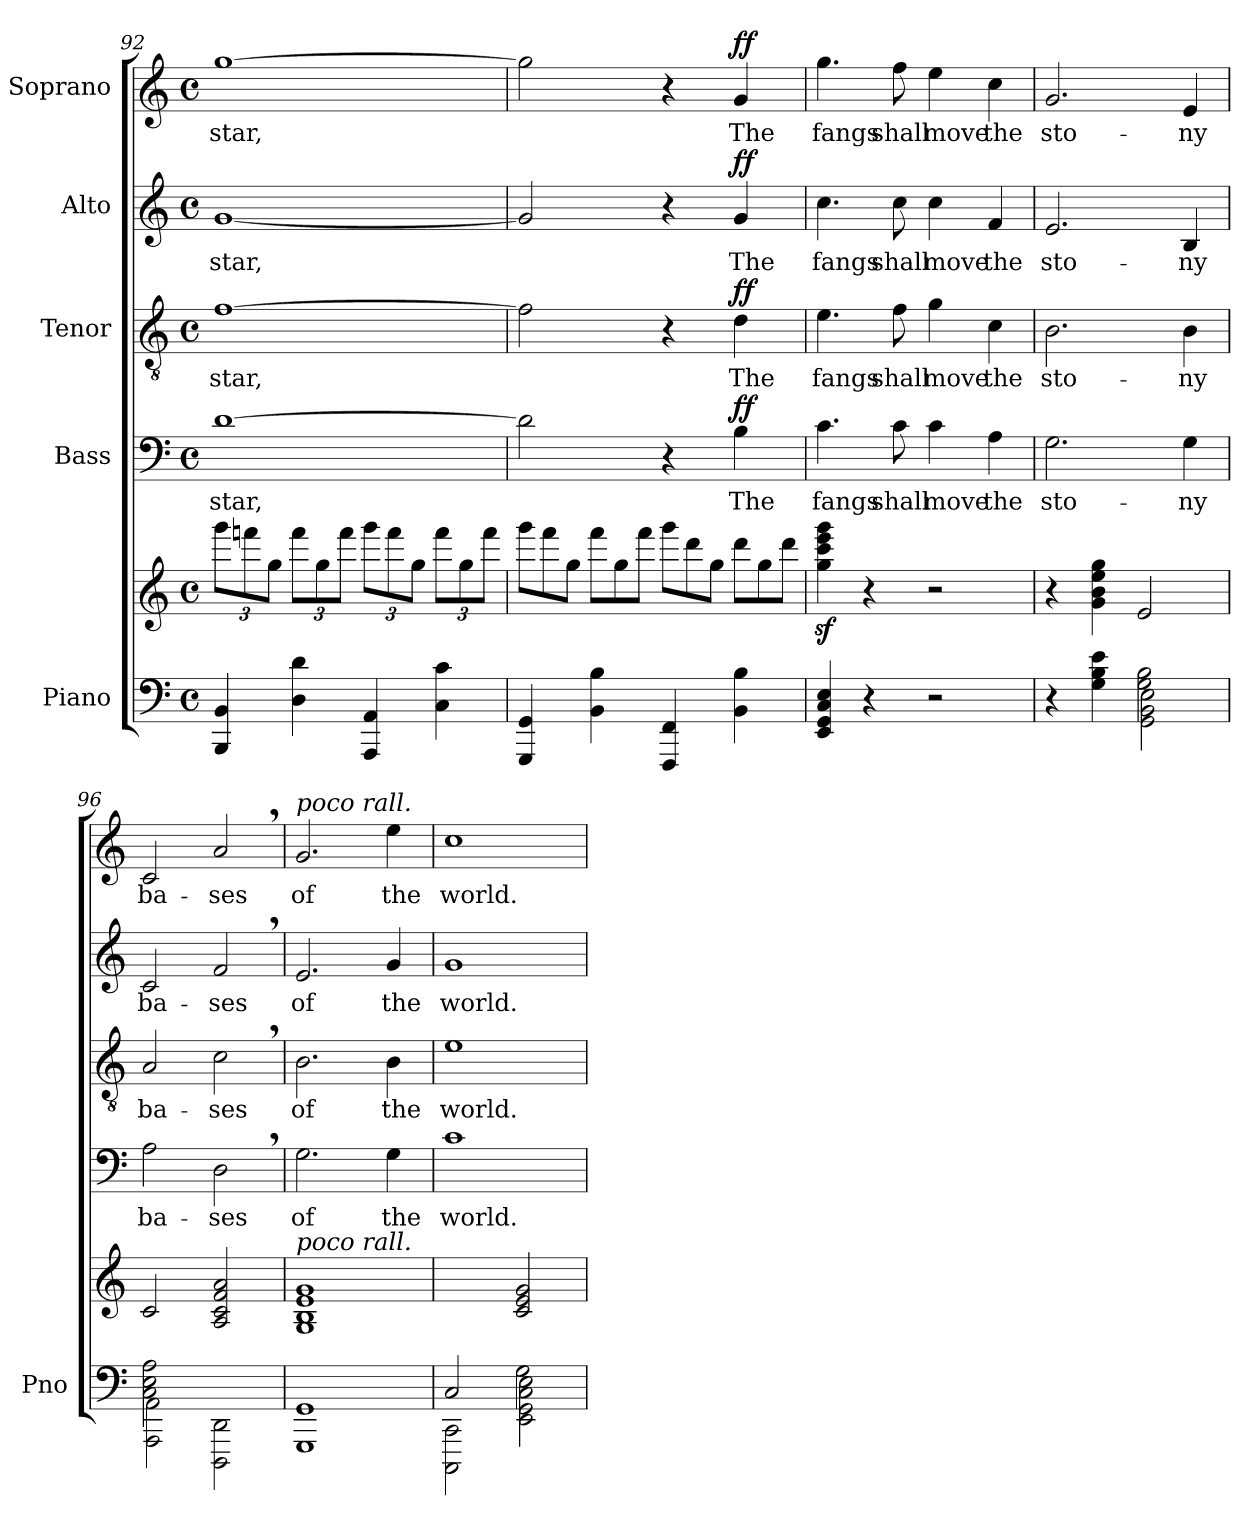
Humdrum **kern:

**kern	**kern	**kern	**text	**dynam	**kern	**text	**dynam	**kern	**text	**dynam	**kern	**text	**dynam
*part5	*part5	*part4	*part4	*part4	*part3	*part3	*part3	*part2	*part2	*part2	*part1	*part1	*part1
*staff6	*staff5	*staff4	*staff4	*staff4	*staff3	*staff3	*staff3	*staff2	*staff2	*staff2	*staff1	*staff1	*staff1
*I"Piano	*	*I"Bass	*	*	*I"Tenor	*	*	*I"Alto	*	*	*I"Soprano	*	*
*I'Pno	*	*	*	*	*	*	*	*	*	*	*	*	*
*clefF4	*clefG2	*clefF4	*	*	*clefGv2	*	*	*clefG2	*	*	*clefG2	*	*
*k[]	*k[]	*k[]	*	*	*k[]	*	*	*k[]	*	*	*k[]	*	*
*M4/4	*M4/4	*M4/4	*	*	*M4/4	*	*	*M4/4	*	*	*M4/4	*	*
*met(c)	*met(c)	*met(c)	*	*	*met(c)	*	*	*met(c)	*	*	*met(c)	*	*
*	*Xbrackettup	*	*	*	*	*	*	*	*	*	*	*	*
=92	=92	=92	=92	=92	=92	=92	=92	=92	=92	=92	=92	=92	=92
4BBB/ 4BB/	12ggg\L	[1d	star,	.	[1f	star,	.	[1g	star,	.	[1gg	star,	.
.	12fffn\	.	.	.	.	.	.	.	.	.	.	.	.
.	12gg\J	.	.	.	.	.	.	.	.	.	.	.	.
4D\ 4d\	12fff\L	.	.	.	.	.	.	.	.	.	.	.	.
.	12gg\	.	.	.	.	.	.	.	.	.	.	.	.
.	12fff\J	.	.	.	.	.	.	.	.	.	.	.	.
4AAA/ 4AA/	12ggg\L	.	.	.	.	.	.	.	.	.	.	.	.
.	12fff\	.	.	.	.	.	.	.	.	.	.	.	.
.	12gg\J	.	.	.	.	.	.	.	.	.	.	.	.
4C\ 4c\	12fff\L	.	.	.	.	.	.	.	.	.	.	.	.
.	12gg\	.	.	.	.	.	.	.	.	.	.	.	.
.	12fff\J	.	.	.	.	.	.	.	.	.	.	.	.
=93	=93	=93	=93	=93	=93	=93	=93	=93	=93	=93	=93	=93	=93
*	*Xtuplet	*	*	*	*	*	*	*	*	*	*	*	*
4GGG/ 4GG/	12ggg\L	2d\]	.	.	2f\]	.	.	2g/]	.	.	2gg\]	.	.
.	12fff\	.	.	.	.	.	.	.	.	.	.	.	.
.	12gg\J	.	.	.	.	.	.	.	.	.	.	.	.
4BB\ 4B\	12fff\L	.	.	.	.	.	.	.	.	.	.	.	.
.	12gg\	.	.	.	.	.	.	.	.	.	.	.	.
.	12fff\J	.	.	.	.	.	.	.	.	.	.	.	.
4FFF/ 4FF/	12ggg\L	4r	.	.	4r	.	.	4r	.	.	4r	.	.
.	12ddd\	.	.	.	.	.	.	.	.	.	.	.	.
.	12gg\J	.	.	.	.	.	.	.	.	.	.	.	.
!	!	!	!	!LO:DY:a	!	!	!LO:DY:a	!	!	!LO:DY:a	!	!	!LO:DY:a
4BB\ 4B\	12ddd\L	4B\	The	ff	4d\	The	ff	4g/	The	ff	4g/	The	ff
.	12gg\	.	.	.	.	.	.	.	.	.	.	.	.
.	12ddd\J	.	.	.	.	.	.	.	.	.	.	.	.
=94	=94	=94	=94	=94	=94	=94	=94	=94	=94	=94	=94	=94	=94
4EE/ 4GG/ 4C/ 4E/	4gg\z< 4ccc\z< 4eee\z< 4ggg\z<	4.c\	fangs	.	4.e\	fangs	.	4.cc\	fangs	.	4.gg\	fangs	.
4r	4r	.	.	.	.	.	.	.	.	.	.	.	.
.	.	8c\	shall	.	8f\	shall	.	8cc\	shall	.	8ff\	shall	.
2r	2r	4c\	move	.	4g\	move	.	4cc\	move	.	4ee\	move	.
.	.	4A\	the	.	4c\	the	.	4f/	the	.	4cc\	the	.
=95	=95	=95	=95	=95	=95	=95	=95	=95	=95	=95	=95	=95	=95
*^	*	*	*	*	*	*	*	*	*	*	*	*	*
2ryy	4r	4r	2.G\	sto-	.	2.B\	sto-	.	2.e/	sto-	.	2.g/	sto-	.
.	4G\ 4B\ 4e\	4g\ 4b\ 4ee\ 4gg\	.	.	.	.	.	.	.	.	.	.	.	.
2G\ 2B\	2GG\ 2BB\ 2E\	2e/	.	.	.	.	.	.	.	.	.	.	.	.
.	.	.	4G\	-ny	.	4B\	-ny	.	4B/	-ny	.	4e/	-ny	.
=96	=96	=96	=96	=96	=96	=96	=96	=96	=96	=96	=96	=96	=96	=96
2C\ 2E\ 2A\	2AAA\ 2AA\	2c/	2A\	ba-	.	2A/	ba-	.	2c/	ba-	.	2c/	ba-	.
2ryy	2DDD\ 2DD\	2A/ 2c/ 2f/ 2a/	2D,\	-ses	.	2c,\	-ses	.	2f,/	-ses	.	2a,/	-ses	.
=97	=97	=97	=97	=97	=97	=97	=97	=97	=97	=97	=97	=97	=97	=97
!	!	!	!	!	!	!	!	!	!	!	!	!LO:TX:i:t=poco rall.	!	!
!	!	!LO:TX:i:t=poco rall.	!	!	!	!	!	!	!	!	!	!	!	!
*v	*v	*	*	*	*	*	*	*	*	*	*	*	*	*
1GGG 1GG	1G 1B 1e 1g	2.G\	of	.	2.B\	of	.	2.e/	of	.	2.g/	of	.
.	.	4G\	the	.	4B\	the	.	4g/	the	.	4ee\	the	.
=98	=98	=98	=98	=98	=98	=98	=98	=98	=98	=98	=98	=98	=98
*^	*	*	*	*	*	*	*	*	*	*	*	*	*
*	*^	*	*	*	*	*	*	*	*	*	*	*	*	*
2C/	2ryy	2CCC\ 2CC\	2ryy	1c	world.	.	1e	world.	.	1g	world.	.	1cc	world.	.
2ryy	2G\	2EE\ 2GG\ 2C\ 2E\	2c/ 2e/ 2g/	.	.	.	.	.	.	.	.	.	.	.	.
*v	*v	*v	*	*	*	*	*	*	*	*	*	*	*	*	*
=	=	=	=	=	=	=	=	=	=	=	=	=	=
*-	*-	*-	*-	*-	*-	*-	*-	*-	*-	*-	*-	*-	*-
